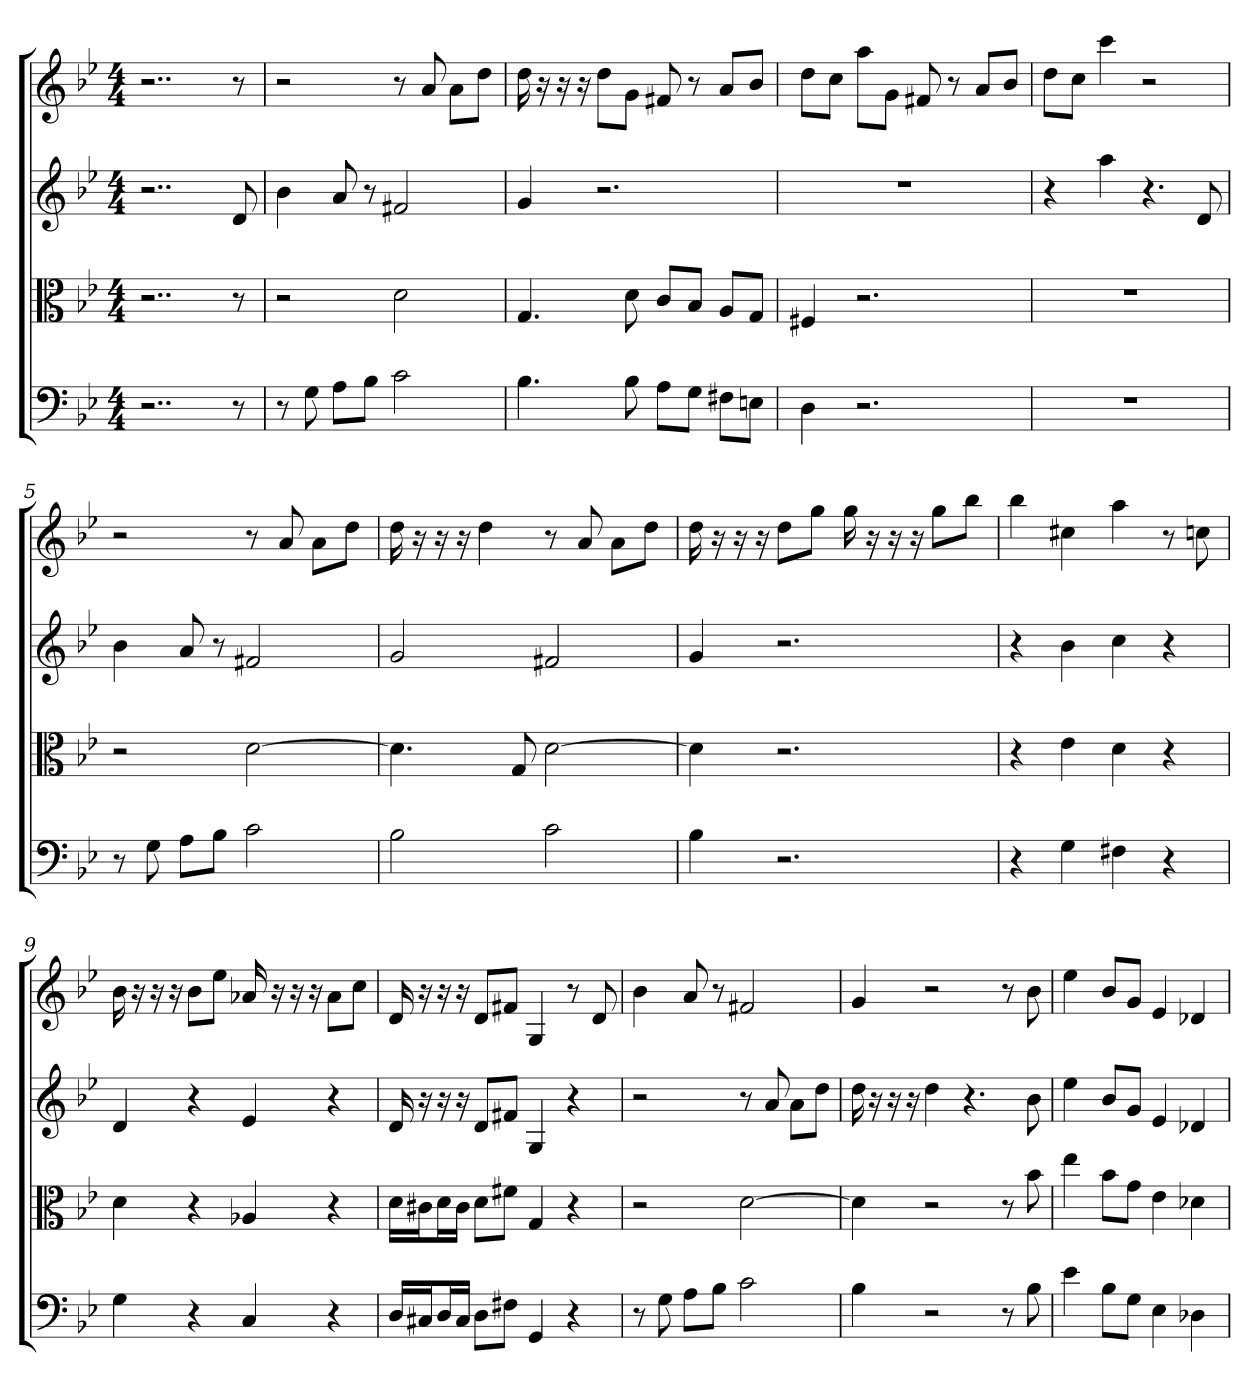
**kern	**kern	**kern	**kern
*part4	*part3	*part2	*part1
*staff4	*staff3	*staff2	*staff1
*clefF4	*clefC3	*clefG2	*clefG2
*k[b-e-]	*k[b-e-]	*k[b-e-]	*k[b-e-]
*g:	*g:	*g:	*g:
*M4/4	*M4/4	*M4/4	*M4/4
=	=	=	=
2..r	2..r	2..r	2..r
8r	8r	8d	8r
=1	=1	=1	=1
8r	2r	4b-	2r
8G	.	.	.
8A\L	.	8a	.
8B-\J	.	8r	.
2c	2d	2f#X	8r
.	.	.	8a
.	.	.	8a\L
.	.	.	8dd\J
=2	=2	=2	=2
4.B-	4.G	4g	16dd
.	.	.	16r
.	.	.	16r
.	.	.	16r
.	.	2.r	8dd\L
8B-	8d	.	8g\J
8A\L	8c/L	.	8f#X
8G\J	8B-/J	.	8r
8F#X\L	8A/L	.	8a/L
8En\J	8G/J	.	8b-/J
=3	=3	=3	=3
4D	4F#X	1r	8dd\L
.	.	.	8cc\J
2.r	2.r	.	8aa\L
.	.	.	8g\J
.	.	.	8f#X
.	.	.	8r
.	.	.	8a/L
.	.	.	8b-/J
=4	=4	=4	=4
1r	1r	4r	8dd\L
.	.	.	8cc\J
.	.	4aa	4ccc
.	.	4.r	2r
.	.	8d	.
=5	=5	=5	=5
8r	2r	4b-	2r
8G	.	.	.
8A\L	.	8a	.
8B-\J	.	8r	.
2c	[2d	2f#X	8r
.	.	.	8a
.	.	.	8a\L
.	.	.	8dd\J
=6	=6	=6	=6
2B-	4.d]	2g	16dd
.	.	.	16r
.	.	.	16r
.	.	.	16r
.	.	.	4dd
.	8G	.	.
2c	[2d	2f#X	8r
.	.	.	8a
.	.	.	8a\L
.	.	.	8dd\J
=7	=7	=7	=7
4B-	4d]	4g	16dd
.	.	.	16r
.	.	.	16r
.	.	.	16r
2.r	2.r	2.r	8dd\L
.	.	.	8gg\J
.	.	.	16gg
.	.	.	16r
.	.	.	16r
.	.	.	16r
.	.	.	8gg\L
.	.	.	8bb-\J
=8	=8	=8	=8
4r	4r	4r	4bb-
4G	4e-	4b-	4cc#X
4F#X	4d	4cc	4aa
4r	4r	4r	8r
.	.	.	8ccn
=9	=9	=9	=9
4G	4d	4d	16b-
.	.	.	16r
.	.	.	16r
.	.	.	16r
4r	4r	4r	8b-\L
.	.	.	8ee-\J
4C	4A-X	4e-	16a-X
.	.	.	16r
.	.	.	16r
.	.	.	16r
4r	4r	4r	8a-\L
.	.	.	8cc\J
=10	=10	=10	=10
16D/LL	16d\LL	16d	16d
16C#X/J	16c#X\J	16r	16r
16D/L	16d\L	16r	16r
16C#/JJ	16c#\JJ	16r	16r
8D\L	8d\L	8d/L	8d/L
8F#X\J	8f#X\J	8f#X/J	8f#X/J
4GG	4G	4G	4G
4r	4r	4r	8r
.	.	.	8d
=11	=11	=11	=11
8r	2r	2r	4b-
8G	.	.	.
8A\L	.	.	8a
8B-\J	.	.	8r
2c	[2d	8r	2f#X
.	.	8a	.
.	.	8a\L	.
.	.	8dd\J	.
=12	=12	=12	=12
4B-	4d]	16dd	4g
.	.	16r	.
.	.	16r	.
.	.	16r	.
2r	2r	4dd	2r
.	.	4.r	.
8r	8r	.	8r
8B-	8b-	8b-	8b-
=13	=13	=13	=13
4e-	4ee-	4ee-	4ee-
8B-\L	8b-\L	8b-/L	8b-/L
8G\J	8g\J	8g/J	8g/J
4E-	4e-	4e-	4e-
4D-X	4d-X	4d-X	4d-X
=	=	=	=
*-	*-	*-	*-
